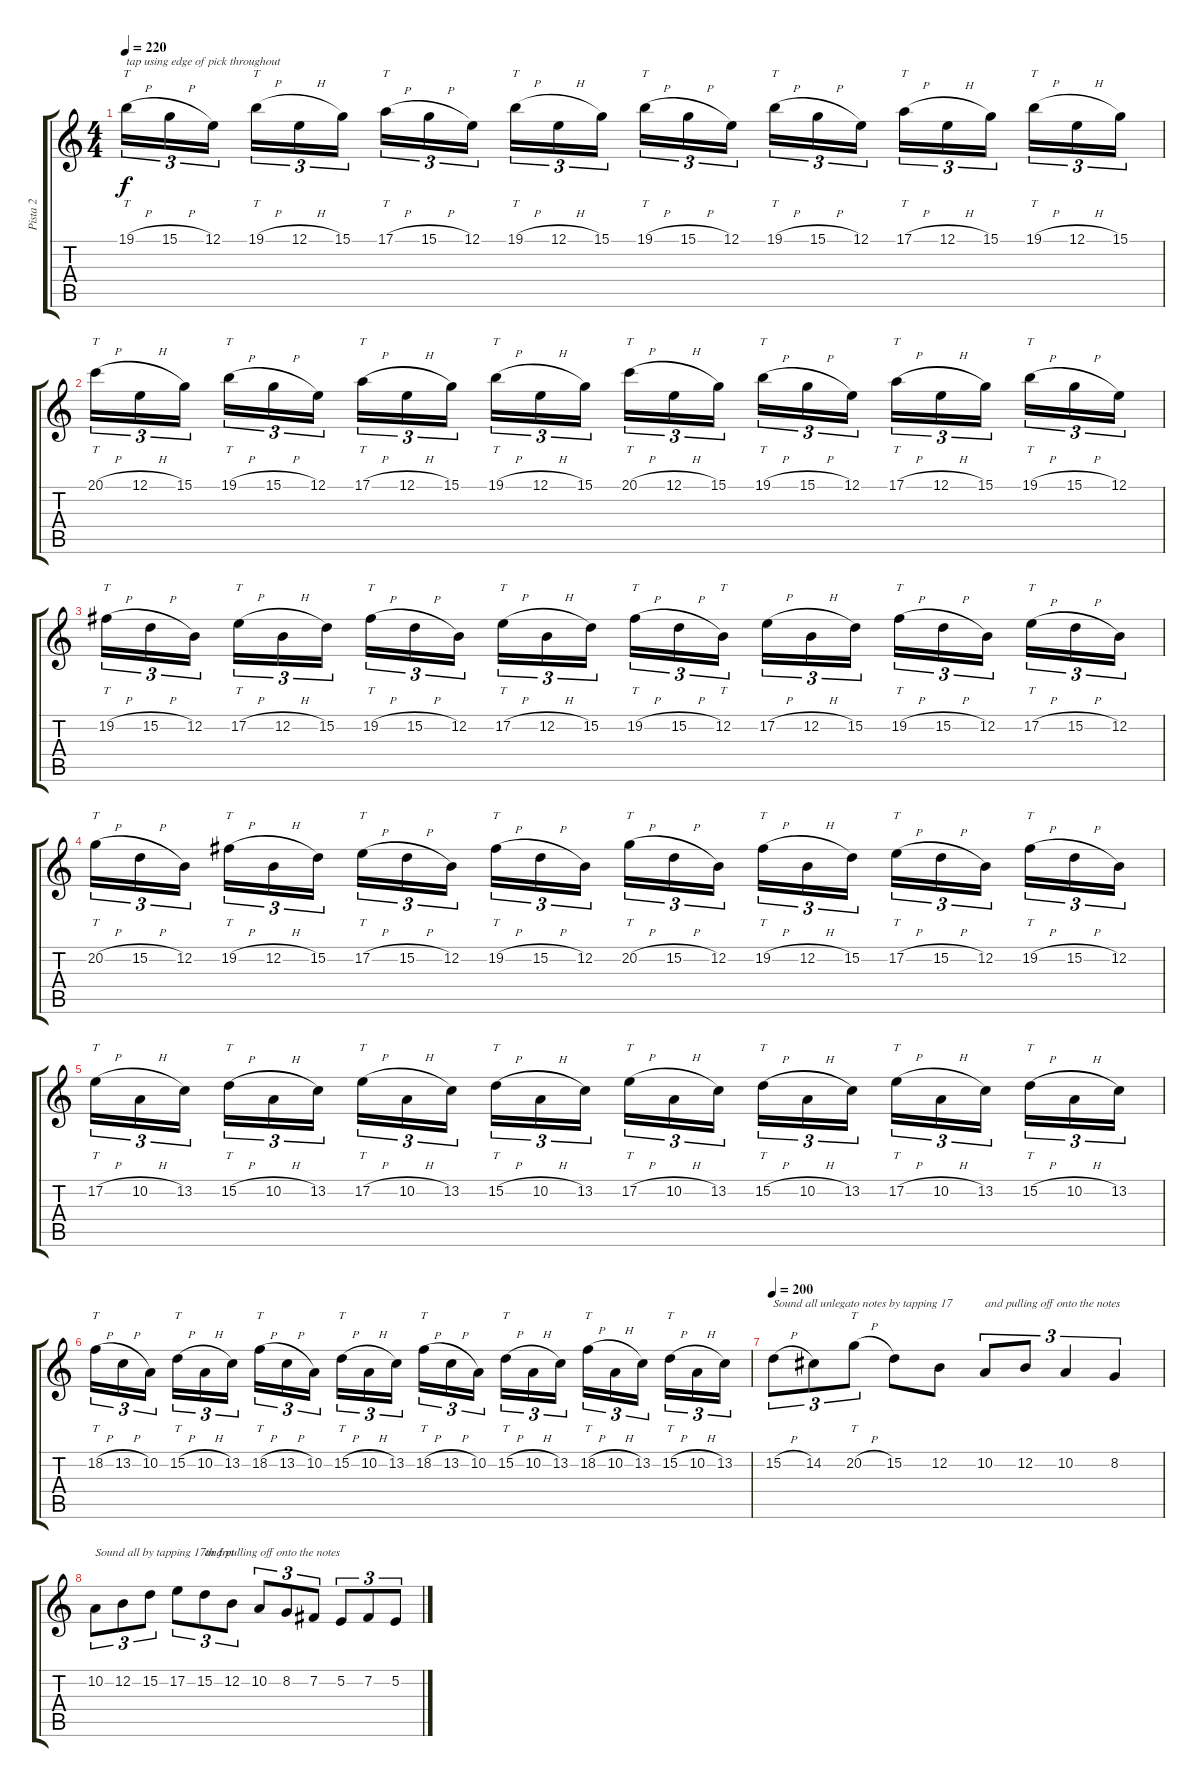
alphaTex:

\track ("Pista 2" "Pista 2") {instrument violin}
\staff {score tabs}
\tuning (E4 B3 G3 D3 A2 E2) {hide}
\ts (4 4)
\tempo 220
\clef g2
\ks c
19.1{h}.16{tt tu (3 2) txt "tap using edge of pick throughout" dy f} 15.1{h}.16{tu (3 2)} 12.1.16{tu (3 2) beam splitsecondary} 19.1{h}.16{tt tu (3 2)} 12.1{h}.16{tu (3 2)} 15.1.16{tu (3 2)} 17.1{h}.16{tt tu (3 2)} 15.1{h}.16{tu (3 2)} 12.1.16{tu (3 2) beam splitsecondary} 19.1{h}.16{tt tu (3 2)} 12.1{h}.16{tu (3 2)} 15.1.16{tu (3 2)} 19.1{h}.16{tt tu (3 2)} 15.1{h}.16{tu (3 2)} 12.1.16{tu (3 2) beam splitsecondary} 19.1{h}.16{tt tu (3 2)} 15.1{h}.16{tu (3 2)} 12.1.16{tu (3 2)} 17.1{h}.16{tt tu (3 2)} 12.1{h}.16{tu (3 2)} 15.1.16{tu (3 2) beam splitsecondary} 19.1{h}.16{tt tu (3 2)} 12.1{h}.16{tu (3 2)} 15.1.16{tu (3 2)} |
20.1{h}.16{tt tu (3 2)} 12.1{h}.16{tu (3 2)} 15.1.16{tu (3 2) beam splitsecondary} 19.1{h}.16{tt tu (3 2)} 15.1{h}.16{tu (3 2)} 12.1.16{tu (3 2)} 17.1{h}.16{tt tu (3 2)} 12.1{h}.16{tu (3 2)} 15.1.16{tu (3 2) beam splitsecondary} 19.1{h}.16{tt tu (3 2)} 12.1{h}.16{tu (3 2)} 15.1.16{tu (3 2)} 20.1{h}.16{tt tu (3 2)} 12.1{h}.16{tu (3 2)} 15.1.16{tu (3 2) beam splitsecondary} 19.1{h}.16{tt tu (3 2)} 15.1{h}.16{tu (3 2)} 12.1.16{tu (3 2)} 17.1{h}.16{tt tu (3 2)} 12.1{h}.16{tu (3 2)} 15.1.16{tu (3 2) beam splitsecondary} 19.1{h}.16{tt tu (3 2)} 15.1{h}.16{tu (3 2)} 12.1.16{tu (3 2)} |
19.2{h}.16{tt tu (3 2)} 15.2{h}.16{tu (3 2)} 12.2.16{tu (3 2) beam splitsecondary} 17.2{h}.16{tt tu (3 2)} 12.2{h}.16{tu (3 2)} 15.2.16{tu (3 2)} 19.2{h}.16{tt tu (3 2)} 15.2{h}.16{tu (3 2)} 12.2.16{tu (3 2) beam splitsecondary} 17.2{h}.16{tt tu (3 2)} 12.2{h}.16{tu (3 2)} 15.2.16{tu (3 2)} 19.2{h}.16{tt tu (3 2)} 15.2{h}.16{tu (3 2)} 12.2.16{tt tu (3 2) beam splitsecondary} 17.2{h}.16{tu (3 2)} 12.2{h}.16{tu (3 2)} 15.2.16{tu (3 2)} 19.2{h}.16{tt tu (3 2)} 15.2{h}.16{tu (3 2)} 12.2.16{tu (3 2) beam splitsecondary} 17.2{h}.16{tt tu (3 2)} 15.2{h}.16{tu (3 2)} 12.2.16{tu (3 2)} |
20.2{h}.16{tt tu (3 2)} 15.2{h}.16{tu (3 2)} 12.2.16{tu (3 2) beam splitsecondary} 19.2{h}.16{tt tu (3 2)} 12.2{h}.16{tu (3 2)} 15.2.16{tu (3 2)} 17.2{h}.16{tt tu (3 2)} 15.2{h}.16{tu (3 2)} 12.2.16{tu (3 2) beam splitsecondary} 19.2{h}.16{tt tu (3 2)} 15.2{h}.16{tu (3 2)} 12.2.16{tu (3 2)} 20.2{h}.16{tt tu (3 2)} 15.2{h}.16{tu (3 2)} 12.2.16{tu (3 2) beam splitsecondary} 19.2{h}.16{tt tu (3 2)} 12.2{h}.16{tu (3 2)} 15.2.16{tu (3 2)} 17.2{h}.16{tt tu (3 2)} 15.2{h}.16{tu (3 2)} 12.2.16{tu (3 2) beam splitsecondary} 19.2{h}.16{tt tu (3 2)} 15.2{h}.16{tu (3 2)} 12.2.16{tu (3 2)} |
17.2{h}.16{tt tu (3 2)} 10.2{h}.16{tu (3 2)} 13.2.16{tu (3 2) beam splitsecondary} 15.2{h}.16{tt tu (3 2)} 10.2{h}.16{tu (3 2)} 13.2.16{tu (3 2)} 17.2{h}.16{tt tu (3 2)} 10.2{h}.16{tu (3 2)} 13.2.16{tu (3 2) beam splitsecondary} 15.2{h}.16{tt tu (3 2)} 10.2{h}.16{tu (3 2)} 13.2.16{tu (3 2)} 17.2{h}.16{tt tu (3 2)} 10.2{h}.16{tu (3 2)} 13.2.16{tu (3 2) beam splitsecondary} 15.2{h}.16{tt tu (3 2)} 10.2{h}.16{tu (3 2)} 13.2.16{tu (3 2)} 17.2{h}.16{tt tu (3 2)} 10.2{h}.16{tu (3 2)} 13.2.16{tu (3 2) beam splitsecondary} 15.2{h}.16{tt tu (3 2)} 10.2{h}.16{tu (3 2)} 13.2.16{tu (3 2)} |
18.2{h}.16{tt tu (3 2)} 13.2{h}.16{tu (3 2)} 10.2.16{tu (3 2) beam splitsecondary} 15.2{h}.16{tt tu (3 2)} 10.2{h}.16{tu (3 2)} 13.2.16{tu (3 2)} 18.2{h}.16{tt tu (3 2)} 13.2{h}.16{tu (3 2)} 10.2.16{tu (3 2) beam splitsecondary} 15.2{h}.16{tt tu (3 2)} 10.2{h}.16{tu (3 2)} 13.2.16{tu (3 2)} 18.2{h}.16{tt tu (3 2)} 13.2{h}.16{tu (3 2)} 10.2.16{tu (3 2) beam splitsecondary} 15.2{h}.16{tt tu (3 2)} 10.2{h}.16{tu (3 2)} 13.2.16{tu (3 2)} 18.2{h}.16{tt tu (3 2)} 10.2{h}.16{tu (3 2)} 13.2.16{tu (3 2) beam splitsecondary} 15.2{h}.16{tt tu (3 2)} 10.2{h}.16{tu (3 2)} 13.2.16{tu (3 2)} |
\tempo 200
15.2{h}.8{tu (3 2) txt "Sound all unlegato notes by tapping 17"} 14.2.8{tu (3 2)} 20.2{h}.8{tt tu (3 2)} 15.2.8 12.2.8 10.2.8{tu (3 2) txt "and pulling off onto the notes"} 12.2.8{tu (3 2)} 10.2.4{tu (3 2)} 8.2.4{tu (3 2)} |
10.2.8{tu (3 2) txt "Sound all by tapping 17th fret"} 12.2.8{tu (3 2)} 15.2.8{tu (3 2)} 17.2.8{tu (3 2)} 15.2.8{tu (3 2) txt "and pulling off onto the notes"} 12.2.8{tu (3 2)} 10.2.8{tu (3 2)} 8.2.8{tu (3 2)} 7.2.8{tu (3 2)} 5.2.8{tu (3 2)} 7.2.8{tu (3 2)} 5.2.8{tu (3 2)}
